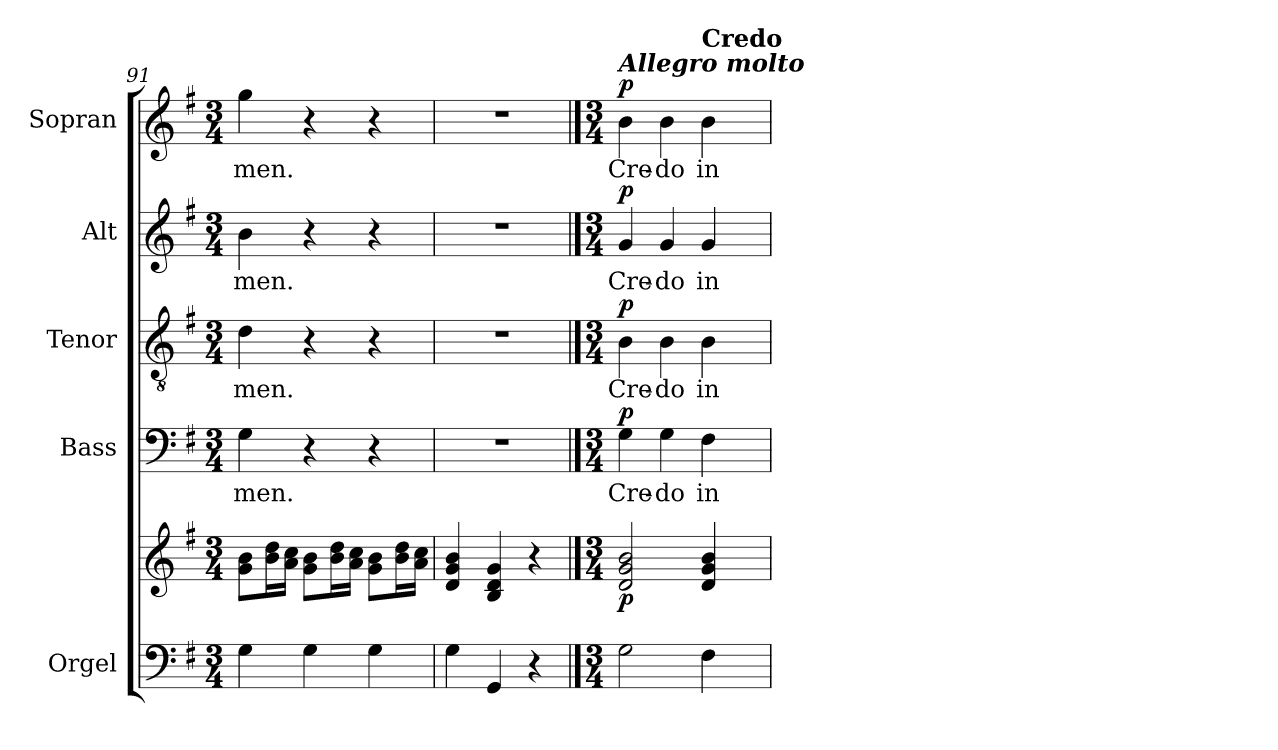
**kern	**kern	**dynam	**kern	**text	**dynam	**kern	**text	**dynam	**kern	**text	**dynam	**kern	**text	**dynam
*part5	*part5	*part5	*part4	*part4	*part4	*part3	*part3	*part3	*part2	*part2	*part2	*part1	*part1	*part1
*staff6	*staff5	*staff5/6	*staff4	*staff4	*staff4	*staff3	*staff3	*staff3	*staff2	*staff2	*staff2	*staff1	*staff1	*staff1
*I"Orgel	*	*	*I"Bass	*	*	*I"Tenor	*	*	*I"Alt	*	*	*I"Sopran	*	*
*I'Org.	*	*	*I'B	*	*	*I'T	*	*	*I'A	*	*	*I'S	*	*
*clefF4	*clefG2	*	*clefF4	*	*	*clefGv2	*	*	*clefG2	*	*	*clefG2	*	*
*k[f#]	*k[f#]	*	*k[f#]	*	*	*k[f#]	*	*	*k[f#]	*	*	*k[f#]	*	*
*G:	*G:	*	*G:	*	*	*G:	*	*	*G:	*	*	*G:	*	*
*M3/4	*M3/4	*	*M3/4	*	*	*M3/4	*	*	*M3/4	*	*	*M3/4	*	*
=91	=91	=91	=91	=91	=91	=91	=91	=91	=91	=91	=91	=91	=91	=91
!	!	!	!	!LO:LY:b	!	!	!LO:LY:b	!	!	!LO:LY:b	!	!	!LO:LY:b	!
4G\	8g\ 8b\L	.	4G\	-men.	.	4d\	-men.	.	4b\	-men.	.	4gg\	-men.	.
.	16b\ 16dd\L	.	.	.	.	.	.	.	.	.	.	.	.	.
.	16a\ 16cc\JJ	.	.	.	.	.	.	.	.	.	.	.	.	.
4G\	8g\ 8b\L	.	4r	.	.	4r	.	.	4r	.	.	4r	.	.
.	16b\ 16dd\L	.	.	.	.	.	.	.	.	.	.	.	.	.
.	16a\ 16cc\JJ	.	.	.	.	.	.	.	.	.	.	.	.	.
4G\	8g\ 8b\L	.	4r	.	.	4r	.	.	4r	.	.	4r	.	.
.	16b\ 16dd\L	.	.	.	.	.	.	.	.	.	.	.	.	.
.	16a\ 16cc\JJ	.	.	.	.	.	.	.	.	.	.	.	.	.
=92	=92	=92	=92	=92	=92	=92	=92	=92	=92	=92	=92	=92	=92	=92
4G\	4d/ 4g/ 4b/	.	2.r	.	.	2.r	.	.	2.r	.	.	2.r	.	.
4GG/	4B/ 4d/ 4g/	.	.	.	.	.	.	.	.	.	.	.	.	.
4r	4r	.	.	.	.	.	.	.	.	.	.	.	.	.
!!LO:PB:g=z
==93	==93	==93	==93	==93	==93	==93	==93	==93	==93	==93	==93	==93	==93	==93
*M3/4	*M3/4	*	*M3/4	*	*	*M3/4	*	*	*M3/4	*	*	*M3/4	*	*
!	!	!	!	!	!	!	!	!	!	!	!	!LO:TX:a:Bi:t=Allegro molto	!	!
!	!	!LO:DY:b	!	!LO:LY:b	!LO:DY:a	!	!LO:LY:b	!LO:DY:a	!	!LO:LY:b	!LO:DY:a	!	!LO:LY:b	!LO:DY:a
2G\	2d/ 2g/ 2b/	p	4G\	Cre-	p	4B\	Cre-	p	4g/	Cre-	p	4b\	Cre-	p
!	!	!	!	!LO:LY:b	!	!	!LO:LY:b	!	!	!LO:LY:b	!	!	!LO:LY:b	!
.	.	.	4G\	-do	.	4B\	-do	.	4g/	-do	.	4b\	-do	.
!	!	!	!	!	!	!	!	!	!	!	!	!LO:TX:a:B:t=Credo	!	!
!	!	!	!	!LO:LY:b	!	!	!LO:LY:b	!	!	!LO:LY:b	!	!	!LO:LY:b	!
4F#\	4d/ 4g/ 4b/	.	4F#\	in	.	4B\	in	.	4g/	in	.	4b\	in	.
=	=	=	=	=	=	=	=	=	=	=	=	=	=	=
*-	*-	*-	*-	*-	*-	*-	*-	*-	*-	*-	*-	*-	*-	*-
